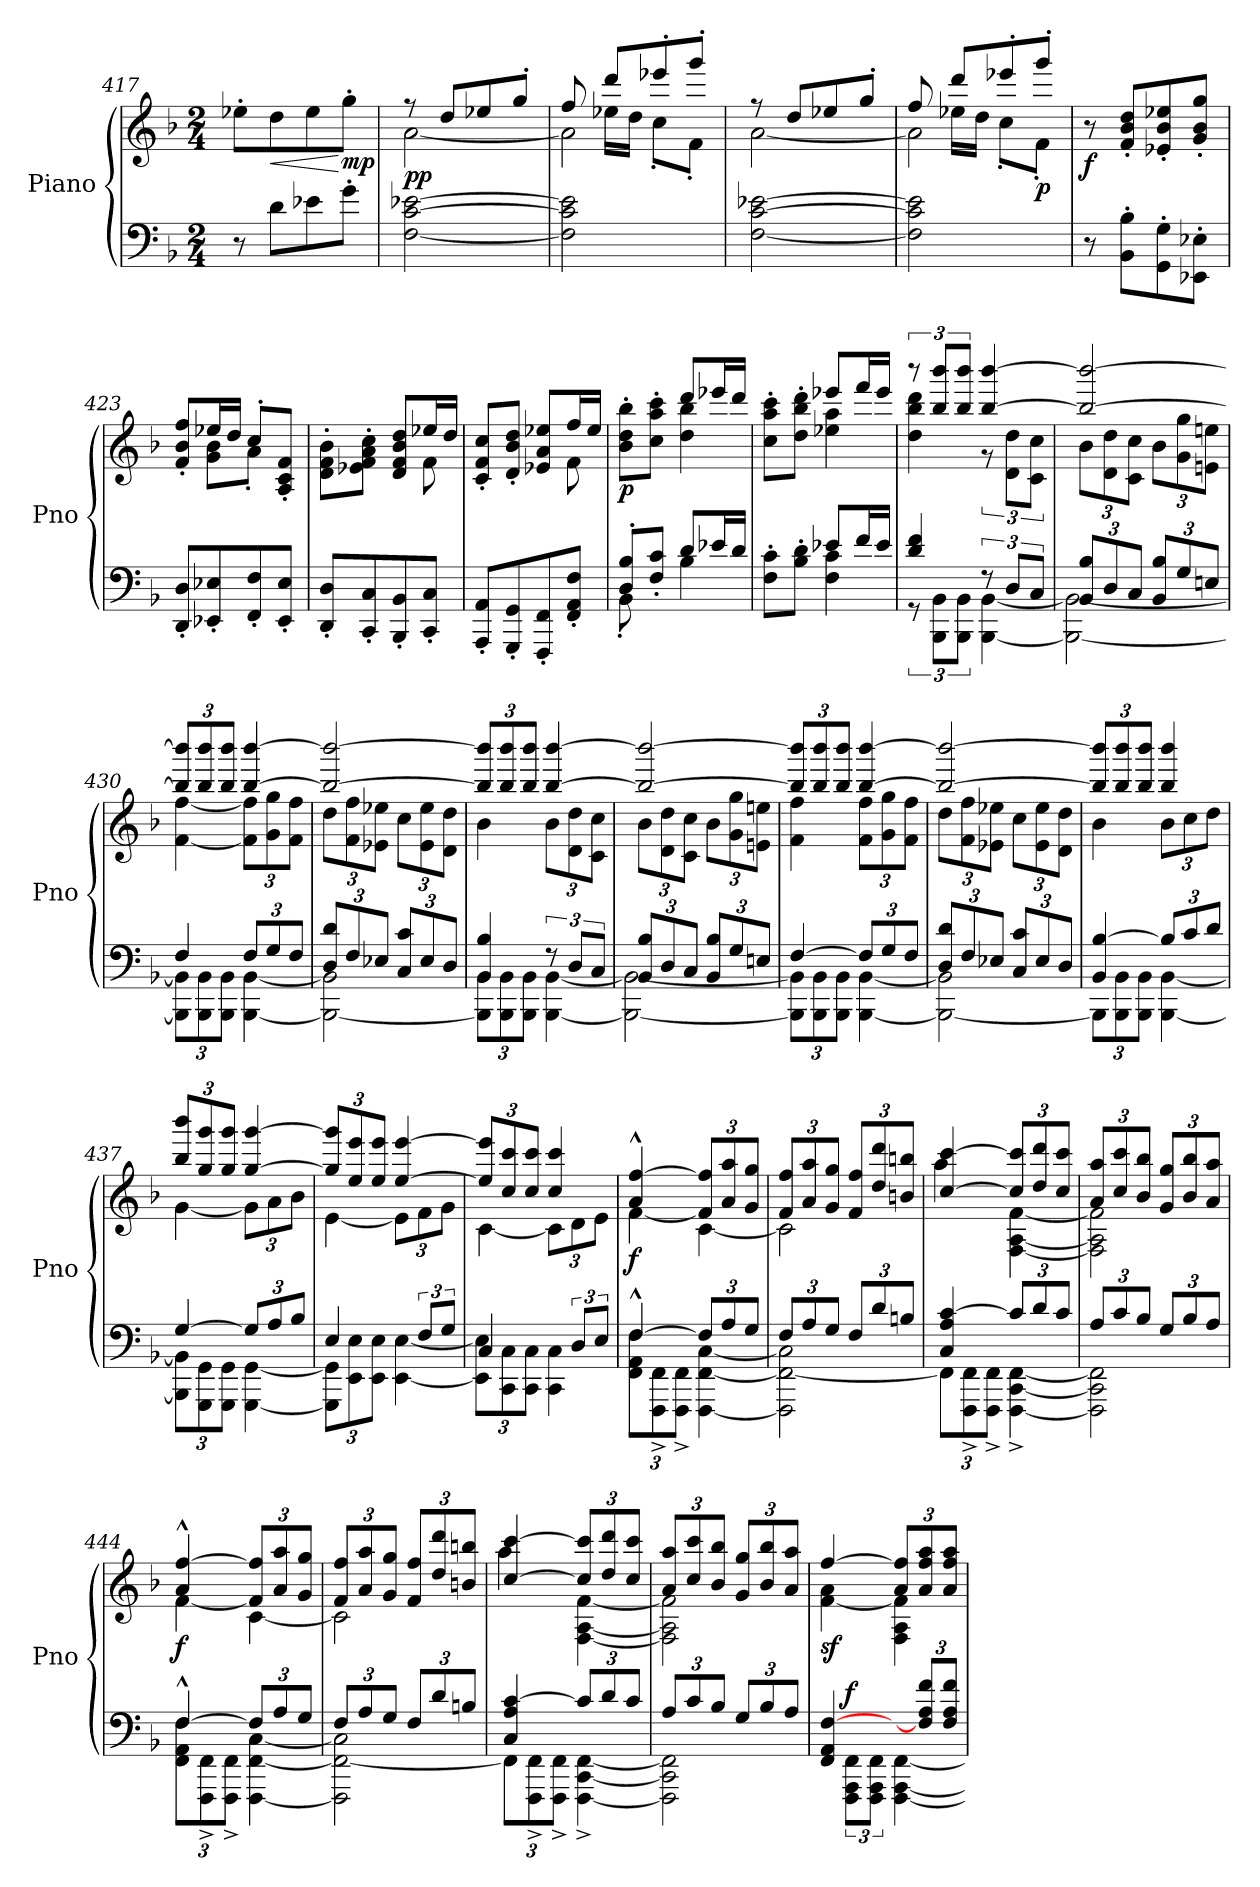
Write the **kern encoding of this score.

**kern	**kern	**dynam
*part1	*part1	*part1
*staff2	*staff1	*staff1/2
*I"Piano	*	*
*I'Pno	*	*
!!LO:PB:g=z
*clefF4	*clefG2	*
*k[b-]	*k[b-]	*
*M2/4	*M2/4	*
=417	=417	=417
8r	8ee-X'\L	.
!	!	!LO:HP:b
8d\L	8dd\	<
8e-X\	8ee-\	.
!	!	!LO:DY:n=1:b
8g'\J	8gg'\J	[ mp
=418	=418	=418
*	*^	*
!	!	!	!LO:DY:b
[2F\ [2c\ [2e-X\	8r	[2a\	pp
.	8dd/L	.	.
.	8ee-X/	.	.
.	8gg'/J	.	.
=419	=419	=419	=419
*	*	*^	*
2F\] 2c\] 2e-\]	8ff/	8ryy	2a\]	.
.	8ddd/L	16ee-X\LL	.	.
.	.	16dd\JJ	.	.
.	8eee-X'/	8cc'\L	.	.
.	8ggg'/J	8f'\J	.	.
*	*	*v	*v	*
=420	=420	=420	=420
[2F\ [2c\ [2e-X\	8r	[2a\	.
.	8dd/L	.	.
.	8ee-X/	.	.
.	8gg'/J	.	.
=421	=421	=421	=421
*	*	*^	*
2F\] 2c\] 2e-\]	8ff/	8ryy	2a\]	.
.	8ddd/L	16ee-X\LL	.	.
.	.	16dd\JJ	.	.
.	8eee-X'/	8cc'\L	.	.
!	!	!	!	!LO:DY:b
.	8ggg'/J	8f'\J	.	p
*	*	*v	*v	*
=422	=422	=422	=422
!	!	!	!LO:DY:b
*	*v	*v	*
8r	8r	f
8BB-\' 8B-\'L	8f/' 8b-/' 8dd/'L	.
8GG\' 8G\'	8e-X/' 8b-/' 8ee-X/'	.
8EE-X\' 8E-X\'J	8g/' 8b-/' 8gg/'J	.
=423	=423	=423
*	*^	*
8DD/' 8D/'L	8f/' 8b-/' 8ff/'L	8ryy	.
8EE-X/' 8E-X/'	16ee-X/L	8g\ 8b-\L	.
.	16dd/JJ	.	.
8FF/' 8F/'	8cc'/L	8a'\J	.
8EE-/' 8E-/'J	8A/' 8c/' 8f/'J	8ryy	.
=424	=424	=424	=424
8DD/' 8D/'L	8d\' 8f\' 8b-\'L	4ryy	.
8CC/' 8C/'	8e-X\' 8f\' 8a\' 8cc\'J	.	.
8BBB-/' 8BB-/'	8d/ 8f/ 8b-/ 8dd/L	8ryy	.
8CC/' 8C/'J	16ee-X/L	8f\	.
.	16dd/JJ	.	.
!!LO:LB:g=z	!!
=425	=425	=425	=425
8AAA/' 8AA/'L	8c/' 8f/' 8cc/'L	4ryy	.
8GGG/' 8GG/'	8d/' 8b-/' 8dd/'J	.	.
8FFF/' 8FF/'	8e-X/ 8a/ 8ee-X/L	8ryy	.
8FF/' 8AA/' 8F/'J	16ff/L	8f\	.
.	16ee-/JJ	.	.
=426	=426	=426	=426
*^	*	*	*
!	!	!	!	!LO:DY:b
8D/' 8B-/'L	8BB-'\	8b-\' 8dd\' 8bb-\'L	4ryy	p
8F/' 8c/'J	8ryy	8cc\' 8aa\' 8ccc\'J	.	.
8d/L	4B-\	8ddd/L	4dd\ 4bb-\	.
16e-X/L	.	16eee-X/L	.	.
16d/JJ	.	16ddd/JJ	.	.
=427	=427	=427	=427	=427
8F\' 8c\'L	4ryy	8cc\' 8aa\' 8ccc\'L	4ryy	.
8B-\' 8d\'J	.	8dd\' 8bb-\' 8ddd\'J	.	.
8e-X/L	4F\ 4c\	8eee-X/L	4ee-X\ 4aa\	.
16f/L	.	16fff/L	.	.
16e-/JJ	.	16eee-/JJ	.	.
=428	=428	=428	=428	=428
4d/ 4f/	12r	12r	4dd\ 4bb-\ 4ddd\	.
.	12BBB-\ 12BB-\L	12bb-/ 12bbb-/L	.	.
.	12BBB-\ 12BB-\J	12bb-/ 12bbb-/J	.	.
12r	[4BBB-\ [4BB-\	[4bb-/ [4bbb-/	12r	.
12D/L	.	.	12d\ 12dd\L	.
12C/J	.	.	12c\ 12cc\J	.
=429	=429	=429	=429	=429
*Xbrackettup	*	*	*Xbrackettup	*
12BB-/ 12B-/L	2BBB-\_ 2BB-\_	2bb-/_ 2bbb-/_	12b-\L	.
12D/	.	.	12d\ 12dd\	.
12C/J	.	.	12c\ 12cc\J	.
12BB-/ 12B-/L	.	.	12b-\L	.
12G/	.	.	12g\ 12gg\	.
12En/J	.	.	12en\ 12een\J	.
=430	=430	=430	=430	=430
4F/	12BBB-\] 12BB-\]L	12bb-/] 12bbb-/]L	[4f\ [4ff\	.
.	12BBB-\ 12BB-\	12bb-/ 12bbb-/	.	.
.	12BBB-\ 12BB-\J	12bb-/ 12bbb-/J	.	.
12F/L	[4BBB-\ [4BB-\	[4bb-/ [4bbb-/	12f\] 12ff\]L	.
12G/	.	.	12g\ 12gg\	.
12F/J	.	.	12f\ 12ff\J	.
!!LO:LB:g=z	!!
=431	=431	=431	=431	=431
12D/ 12d/L	2BBB-\_ 2BB-\]	2bb-/_ 2bbb-/_	12dd\L	.
12F/	.	.	12f\ 12ff\	.
12E-X/J	.	.	12e-X\ 12ee-X\J	.
12C/ 12c/L	.	.	12cc\L	.
12E-/	.	.	12e-\ 12ee-\	.
12D/J	.	.	12d\ 12dd\J	.
=432	=432	=432	=432	=432
4BB-/ 4B-/	12BBB-\] 12BB-\L	12bb-/] 12bbb-/]L	4b-\	.
.	12BBB-\ 12BB-\	12bb-/ 12bbb-/	.	.
.	12BBB-\ 12BB-\J	12bb-/ 12bbb-/J	.	.
*brackettup	*	*	*	*
12r	[4BBB-\ [4BB-\	[4bb-/ [4bbb-/	12b-\L	.
12D/L	.	.	12d\ 12dd\	.
12C/J	.	.	12c\ 12cc\J	.
=433	=433	=433	=433	=433
*Xbrackettup	*	*	*	*
12BB-/ 12B-/L	2BBB-\_ 2BB-\_	2bb-/_ 2bbb-/_	12b-\L	.
12D/	.	.	12d\ 12dd\	.
12C/J	.	.	12c\ 12cc\J	.
12BB-/ 12B-/L	.	.	12b-\L	.
12G/	.	.	12g\ 12gg\	.
12En/J	.	.	12en\ 12een\J	.
=434	=434	=434	=434	=434
[4F/	12BBB-\] 12BB-\]L	12bb-/] 12bbb-/]L	4f\ 4ff\	.
.	12BBB-\ 12BB-\	12bb-/ 12bbb-/	.	.
.	12BBB-\ 12BB-\J	12bb-/ 12bbb-/J	.	.
12F/L]	[4BBB-\ [4BB-\	[4bb-/ [4bbb-/	12f\ 12ff\L	.
12G/	.	.	12g\ 12gg\	.
12F/J	.	.	12f\ 12ff\J	.
=435	=435	=435	=435	=435
12D/ 12d/L	2BBB-\_ 2BB-\]	2bb-/_ 2bbb-/_	12dd\L	.
12F/	.	.	12f\ 12ff\	.
12E-X/J	.	.	12e-X\ 12ee-X\J	.
12C/ 12c/L	.	.	12cc\L	.
12E-/	.	.	12e-\ 12ee-\	.
12D/J	.	.	12d\ 12dd\J	.
=436	=436	=436	=436	=436
4BB-/ [4B-/	12BBB-\L]	12bb-/] 12bbb-/]L	4b-\	.
.	12BBB-\ 12BB-\	12bb-/ 12bbb-/	.	.
.	12BBB-\ 12BB-\J	12bb-/ 12bbb-/J	.	.
12B-/L]	[4BBB-\ [4BB-\	4bb-/ 4bbb-/	12b-\L	.
12c/	.	.	12cc\	.
12d/J	.	.	12dd\J	.
!!LO:LB:g=z	!!
=437	=437	=437	=437	=437
[4G/	12BBB-\] 12BB-\]L	12bb-/ 12bbb-/L	[4g\	.
.	12GGG\ 12GG\	12gg/ 12ggg/	.	.
.	12GGG\ 12GG\J	12gg/ 12ggg/J	.	.
12G/L]	[4GGG\ [4GG\	[4gg/ [4ggg/	12g\L]	.
12A/	.	.	12a\	.
12B-/J	.	.	12b-\J	.
=438	=438	=438	=438	=438
4E/	12GGG\] 12GG\]L	12gg/] 12ggg/]L	[4e\	.
.	12EE\ 12E\	12ee/ 12eee/	.	.
.	12EE\ 12E\J	12ee/ 12eee/J	.	.
*brackettup	*	*	*	*
12ryy	[4EE\ [4E\	[4ee/ [4eee/	12e\L]	.
12F/L	.	.	12f\	.
12G/J	.	.	12g\J	.
=439	=439	=439	=439	=439
*	*Xbrackettup	*	*	*
4C/	12EE\] 12E\]L	12ee/] 12eee/]L	[4c\	.
.	12CC\ 12C\	12cc/ 12ccc/	.	.
.	12CC\ 12C\J	12cc/ 12ccc/J	.	.
*brackettup	*	*	*	*
12ryy	4CC\ 4C\	4cc/ 4ccc/	12c\L]	.
12D/L	.	.	12d\	.
12E/J	.	.	12e\J	.
=440	=440	=440	=440	=440
*	*Xbrackettup	*	*	*
!	!	!	!	!LO:DY:b
[4F^^/	12FF\ 12AA\ 12F\L	4a/^^ [4ff/^^	[4f\	f
.	12FFF\^ 12FF\^	.	.	.
.	12FFF\^ 12FF\^J	.	.	.
12F/L]	[4FFF\ [4FF\ [4C\	12f/] 12ff/]L	[4c\	.
12A/	.	12a/ 12aa/	.	.
12G/J	.	12g/ 12gg/J	.	.
=441	=441	=441	=441	=441
12F/L	2FFF\] 2FF\_ 2C\]	12f/ 12ff/L	2c\]	.
12A/	.	12a/ 12aa/	.	.
12G/J	.	12g/ 12gg/J	.	.
12F/L	.	12f/ 12ff/L	.	.
12d/	.	12dd/ 12ddd/	.	.
12Bn/J	.	12bn/ 12bbn/J	.	.
=442	=442	=442	=442	=442
4C/ 4A/ [4c/	12FF\L]	[4cc/ [4ccc/	4aa\	.
.	12FFF\^ 12FF\^	.	.	.
.	12FFF\^ 12FF\^J	.	.	.
12c/L]	[4FFF\^ [4CC\^ [4FF\^	12cc/] 12ccc/]L	[4F\ [4A\ [4f\	.
12d/	.	12dd/ 12ddd/	.	.
12c/J	.	12cc/ 12ccc/J	.	.
!!LO:LB:g=z	!!
=443	=443	=443	=443	=443
12A/L	2FFF\] 2CC\] 2FF\]	12a/ 12aa/L	2F\] 2A\] 2f\]	.
12c/	.	12cc/ 12ccc/	.	.
12B-/J	.	12b-/ 12bb-/J	.	.
12G/L	.	12g/ 12gg/L	.	.
12B-/	.	12b-/ 12bb-/	.	.
12A/J	.	12a/ 12aa/J	.	.
=444	=444	=444	=444	=444
!	!	!	!	!LO:DY:b
[4F^^/	12FF\ 12AA\ 12F\L	4a/^^ [4ff/^^	[4f\	f
.	12FFF\^ 12FF\^	.	.	.
.	12FFF\^ 12FF\^J	.	.	.
12F/L]	[4FFF\ [4FF\ [4C\	12f/] 12ff/]L	[4c\	.
12A/	.	12a/ 12aa/	.	.
12G/J	.	12g/ 12gg/J	.	.
=445	=445	=445	=445	=445
12F/L	2FFF\] 2FF\_ 2C\]	12f/ 12ff/L	2c\]	.
12A/	.	12a/ 12aa/	.	.
12G/J	.	12g/ 12gg/J	.	.
12F/L	.	12f/ 12ff/L	.	.
12d/	.	12dd/ 12ddd/	.	.
12Bn/J	.	12bn/ 12bbn/J	.	.
=446	=446	=446	=446	=446
4C/ 4A/ [4c/	12FF\L]	[4cc/ [4ccc/	4aa\	.
.	12FFF\^ 12FF\^	.	.	.
.	12FFF\^ 12FF\^J	.	.	.
12c/L]	[4FFF\^ [4CC\^ [4FF\^	12cc/] 12ccc/]L	[4F\ [4A\ [4f\	.
12d/	.	12dd/ 12ddd/	.	.
12c/J	.	12cc/ 12ccc/J	.	.
=447	=447	=447	=447	=447
12A/L	2FFF\] 2CC\] 2FF\]	12a/ 12aa/L	2F\] 2A\] 2f\]	.
12c/	.	12cc/ 12ccc/	.	.
12B-/J	.	12b-/ 12bb-/J	.	.
12G/L	.	12g/ 12gg/L	.	.
12B-/	.	12b-/ 12bb-/	.	.
12A/J	.	12a/ 12aa/J	.	.
=448	=448	=448	=448	=448
*	*brackettup	*	*	*
!	!	!	!	!LO:DY:b
4FF/ 4AA/ [4F/	12ryy	[4ff/	[4f\ 4a\	sf
!	!	!	!	!LO:DY:a=2
.	12FFF\ 12AAA\ 12FF\L	.	.	f
.	12FFF\ 12AAA\ 12FF\J	.	.	.
12ryy	[4FFF\ [4AAA\ [4FF\	12a/ 12ff/]L	4F\ 4A\ 4f\]	.
12F/] 12A/ 12f/L	.	12a/ 12ff/ 12aa/	.	.
12F/ 12A/ 12f/J	.	12a/ 12ff/ 12aa/J	.	.
*v	*v	*	*	*
*	*v	*v	*
=	=	=
*-	*-	*-
